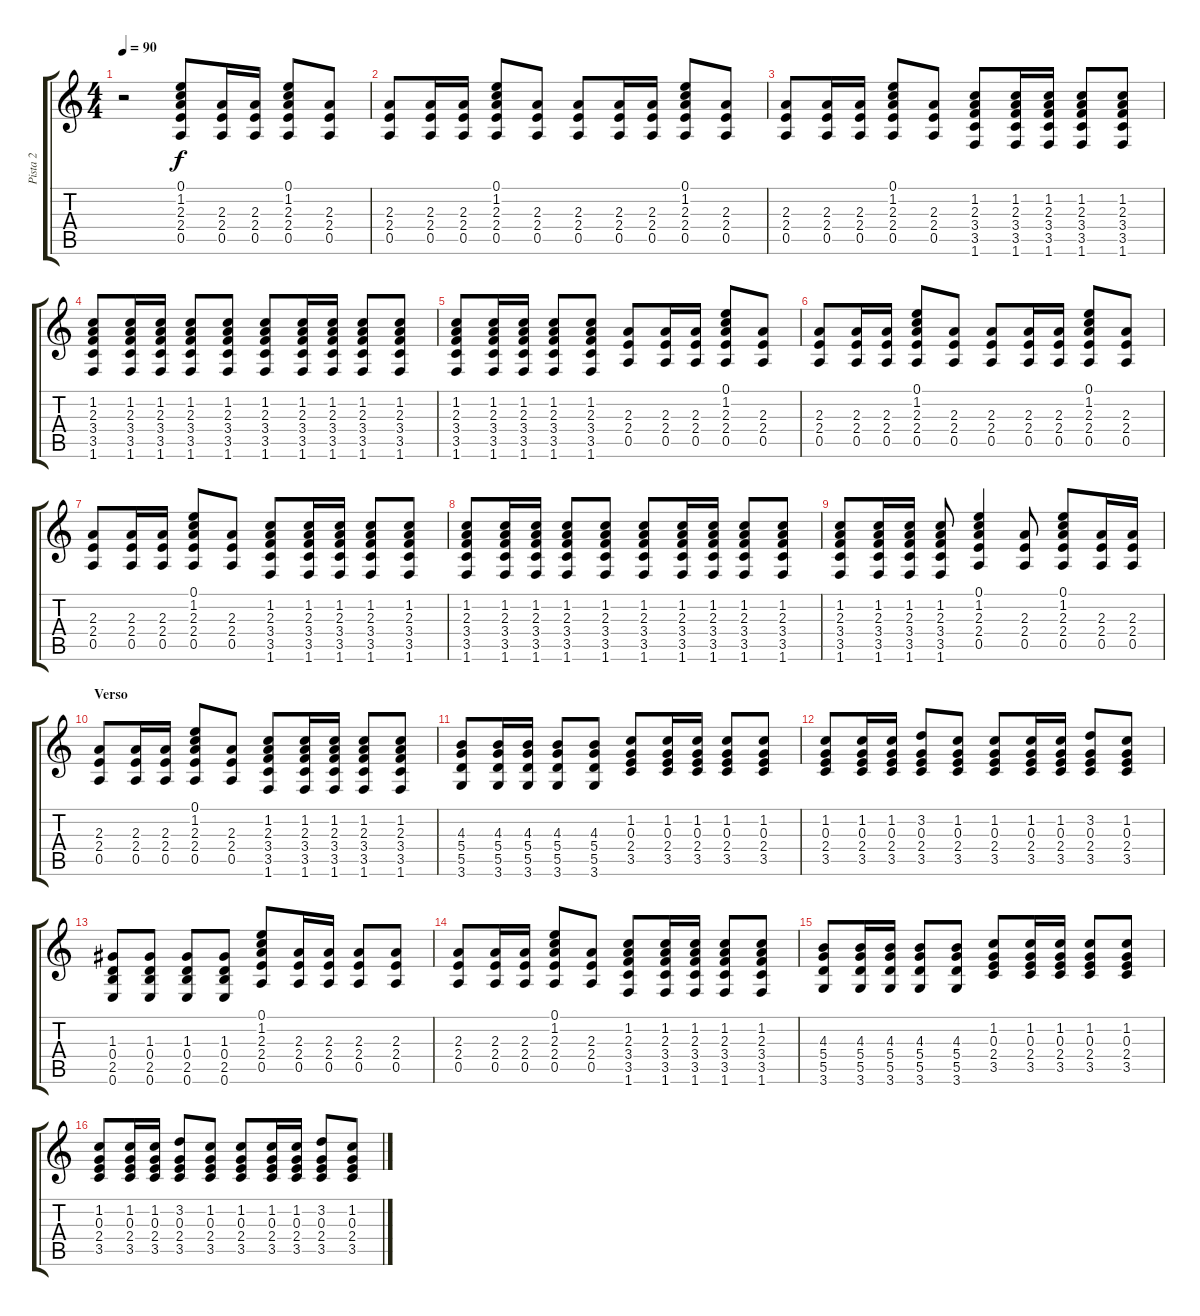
\track ("Pista 2" "Pista 2") {instrument acousticguitarnylon}
\staff {score tabs}
\tuning (E4 B3 G3 D3 A2 E2) {hide}
\ts (4 4)
\tempo 90
\clef g2
\ks c
r.2{dy f instrument acousticguitarnylon} (0.1 1.2 2.3 2.4 0.5).8 (2.3 2.4 0.5).16 (2.3 2.4 0.5).16 (0.1 1.2 2.3 2.4 0.5).8 (2.3 2.4 0.5).8 |
(2.3 2.4 0.5).8 (2.3 2.4 0.5).16 (2.3 2.4 0.5).16 (0.1 1.2 2.3 2.4 0.5).8 (2.3 2.4 0.5).8 (2.3 2.4 0.5).8 (2.3 2.4 0.5).16 (2.3 2.4 0.5).16 (0.1 1.2 2.3 2.4 0.5).8 (2.3 2.4 0.5).8 |
(2.3 2.4 0.5).8 (2.3 2.4 0.5).16 (2.3 2.4 0.5).16 (0.1 1.2 2.3 2.4 0.5).8 (2.3 2.4 0.5).8 (1.2 2.3 3.4 3.5 1.6).8 (1.2 2.3 3.4 3.5 1.6).16 (1.2 2.3 3.4 3.5 1.6).16 (1.2 2.3 3.4 3.5 1.6).8 (1.2 2.3 3.4 3.5 1.6).8 |
(1.2 2.3 3.4 3.5 1.6).8 (1.2 2.3 3.4 3.5 1.6).16 (1.2 2.3 3.4 3.5 1.6).16 (1.2 2.3 3.4 3.5 1.6).8 (1.2 2.3 3.4 3.5 1.6).8 (1.2 2.3 3.4 3.5 1.6).8 (1.2 2.3 3.4 3.5 1.6).16 (1.2 2.3 3.4 3.5 1.6).16 (1.2 2.3 3.4 3.5 1.6).8 (1.2 2.3 3.4 3.5 1.6).8 |
(1.2 2.3 3.4 3.5 1.6).8 (1.2 2.3 3.4 3.5 1.6).16 (1.2 2.3 3.4 3.5 1.6).16 (1.2 2.3 3.4 3.5 1.6).8 (1.2 2.3 3.4 3.5 1.6).8 (2.3 2.4 0.5).8 (2.3 2.4 0.5).16 (2.3 2.4 0.5).16 (0.1 1.2 2.3 2.4 0.5).8 (2.3 2.4 0.5).8 |
(2.3 2.4 0.5).8 (2.3 2.4 0.5).16 (2.3 2.4 0.5).16 (0.1 1.2 2.3 2.4 0.5).8 (2.3 2.4 0.5).8 (2.3 2.4 0.5).8 (2.3 2.4 0.5).16 (2.3 2.4 0.5).16 (0.1 1.2 2.3 2.4 0.5).8 (2.3 2.4 0.5).8 |
(2.3 2.4 0.5).8 (2.3 2.4 0.5).16 (2.3 2.4 0.5).16 (0.1 1.2 2.3 2.4 0.5).8 (2.3 2.4 0.5).8 (1.2 2.3 3.4 3.5 1.6).8 (1.2 2.3 3.4 3.5 1.6).16 (1.2 2.3 3.4 3.5 1.6).16 (1.2 2.3 3.4 3.5 1.6).8 (1.2 2.3 3.4 3.5 1.6).8 |
(1.2 2.3 3.4 3.5 1.6).8 (1.2 2.3 3.4 3.5 1.6).16 (1.2 2.3 3.4 3.5 1.6).16 (1.2 2.3 3.4 3.5 1.6).8 (1.2 2.3 3.4 3.5 1.6).8 (1.2 2.3 3.4 3.5 1.6).8 (1.2 2.3 3.4 3.5 1.6).16 (1.2 2.3 3.4 3.5 1.6).16 (1.2 2.3 3.4 3.5 1.6).8 (1.2 2.3 3.4 3.5 1.6).8 |
(1.2 2.3 3.4 3.5 1.6).8 (1.2 2.3 3.4 3.5 1.6).16 (1.2 2.3 3.4 3.5 1.6).16 (1.2 2.3 3.4 3.5 1.6).8 (0.1 1.2 2.3 2.4 0.5).4 (2.3 2.4 0.5).8 (0.1 1.2 2.3 2.4 0.5).8 (2.3 2.4 0.5).16 (2.3 2.4 0.5).16 |
\section ("" "Verso")
(2.3 2.4 0.5).8 (2.3 2.4 0.5).16 (2.3 2.4 0.5).16 (0.1 1.2 2.3 2.4 0.5).8 (2.3 2.4 0.5).8 (1.2 2.3 3.4 3.5 1.6).8 (1.2 2.3 3.4 3.5 1.6).16 (1.2 2.3 3.4 3.5 1.6).16 (1.2 2.3 3.4 3.5 1.6).8 (1.2 2.3 3.4 3.5 1.6).8 |
(4.3 5.4 5.5 3.6).8 (4.3 5.4 5.5 3.6).16 (4.3 5.4 5.5 3.6).16 (4.3 5.4 5.5 3.6).8 (4.3 5.4 5.5 3.6).8 (1.2 0.3 2.4 3.5).8 (1.2 0.3 2.4 3.5).16 (1.2 0.3 2.4 3.5).16 (1.2 0.3 2.4 3.5).8 (1.2 0.3 2.4 3.5).8 |
(1.2 0.3 2.4 3.5).8 (1.2 0.3 2.4 3.5).16 (1.2 0.3 2.4 3.5).16 (3.2 0.3 2.4 3.5).8 (1.2 0.3 2.4 3.5).8 (1.2 0.3 2.4 3.5).8 (1.2 0.3 2.4 3.5).16 (1.2 0.3 2.4 3.5).16 (3.2 0.3 2.4 3.5).8 (1.2 0.3 2.4 3.5).8 |
(1.3 0.4 2.5 0.6).8 (1.3 0.4 2.5 0.6).8 (1.3 0.4 2.5 0.6).8 (1.3 0.4 2.5 0.6).8 (0.1 1.2 2.3 2.4 0.5).8 (2.3 2.4 0.5).16 (2.3 2.4 0.5).16 (2.3 2.4 0.5).8 (2.3 2.4 0.5).8 |
(2.3 2.4 0.5).8 (2.3 2.4 0.5).16 (2.3 2.4 0.5).16 (0.1 1.2 2.3 2.4 0.5).8 (2.3 2.4 0.5).8 (1.2 2.3 3.4 3.5 1.6).8 (1.2 2.3 3.4 3.5 1.6).16 (1.2 2.3 3.4 3.5 1.6).16 (1.2 2.3 3.4 3.5 1.6).8 (1.2 2.3 3.4 3.5 1.6).8 |
(4.3 5.4 5.5 3.6).8 (4.3 5.4 5.5 3.6).16 (4.3 5.4 5.5 3.6).16 (4.3 5.4 5.5 3.6).8 (4.3 5.4 5.5 3.6).8 (1.2 0.3 2.4 3.5).8 (1.2 0.3 2.4 3.5).16 (1.2 0.3 2.4 3.5).16 (1.2 0.3 2.4 3.5).8 (1.2 0.3 2.4 3.5).8 |
(1.2 0.3 2.4 3.5).8 (1.2 0.3 2.4 3.5).16 (1.2 0.3 2.4 3.5).16 (3.2 0.3 2.4 3.5).8 (1.2 0.3 2.4 3.5).8 (1.2 0.3 2.4 3.5).8 (1.2 0.3 2.4 3.5).16 (1.2 0.3 2.4 3.5).16 (3.2 0.3 2.4 3.5).8 (1.2 0.3 2.4 3.5).8
